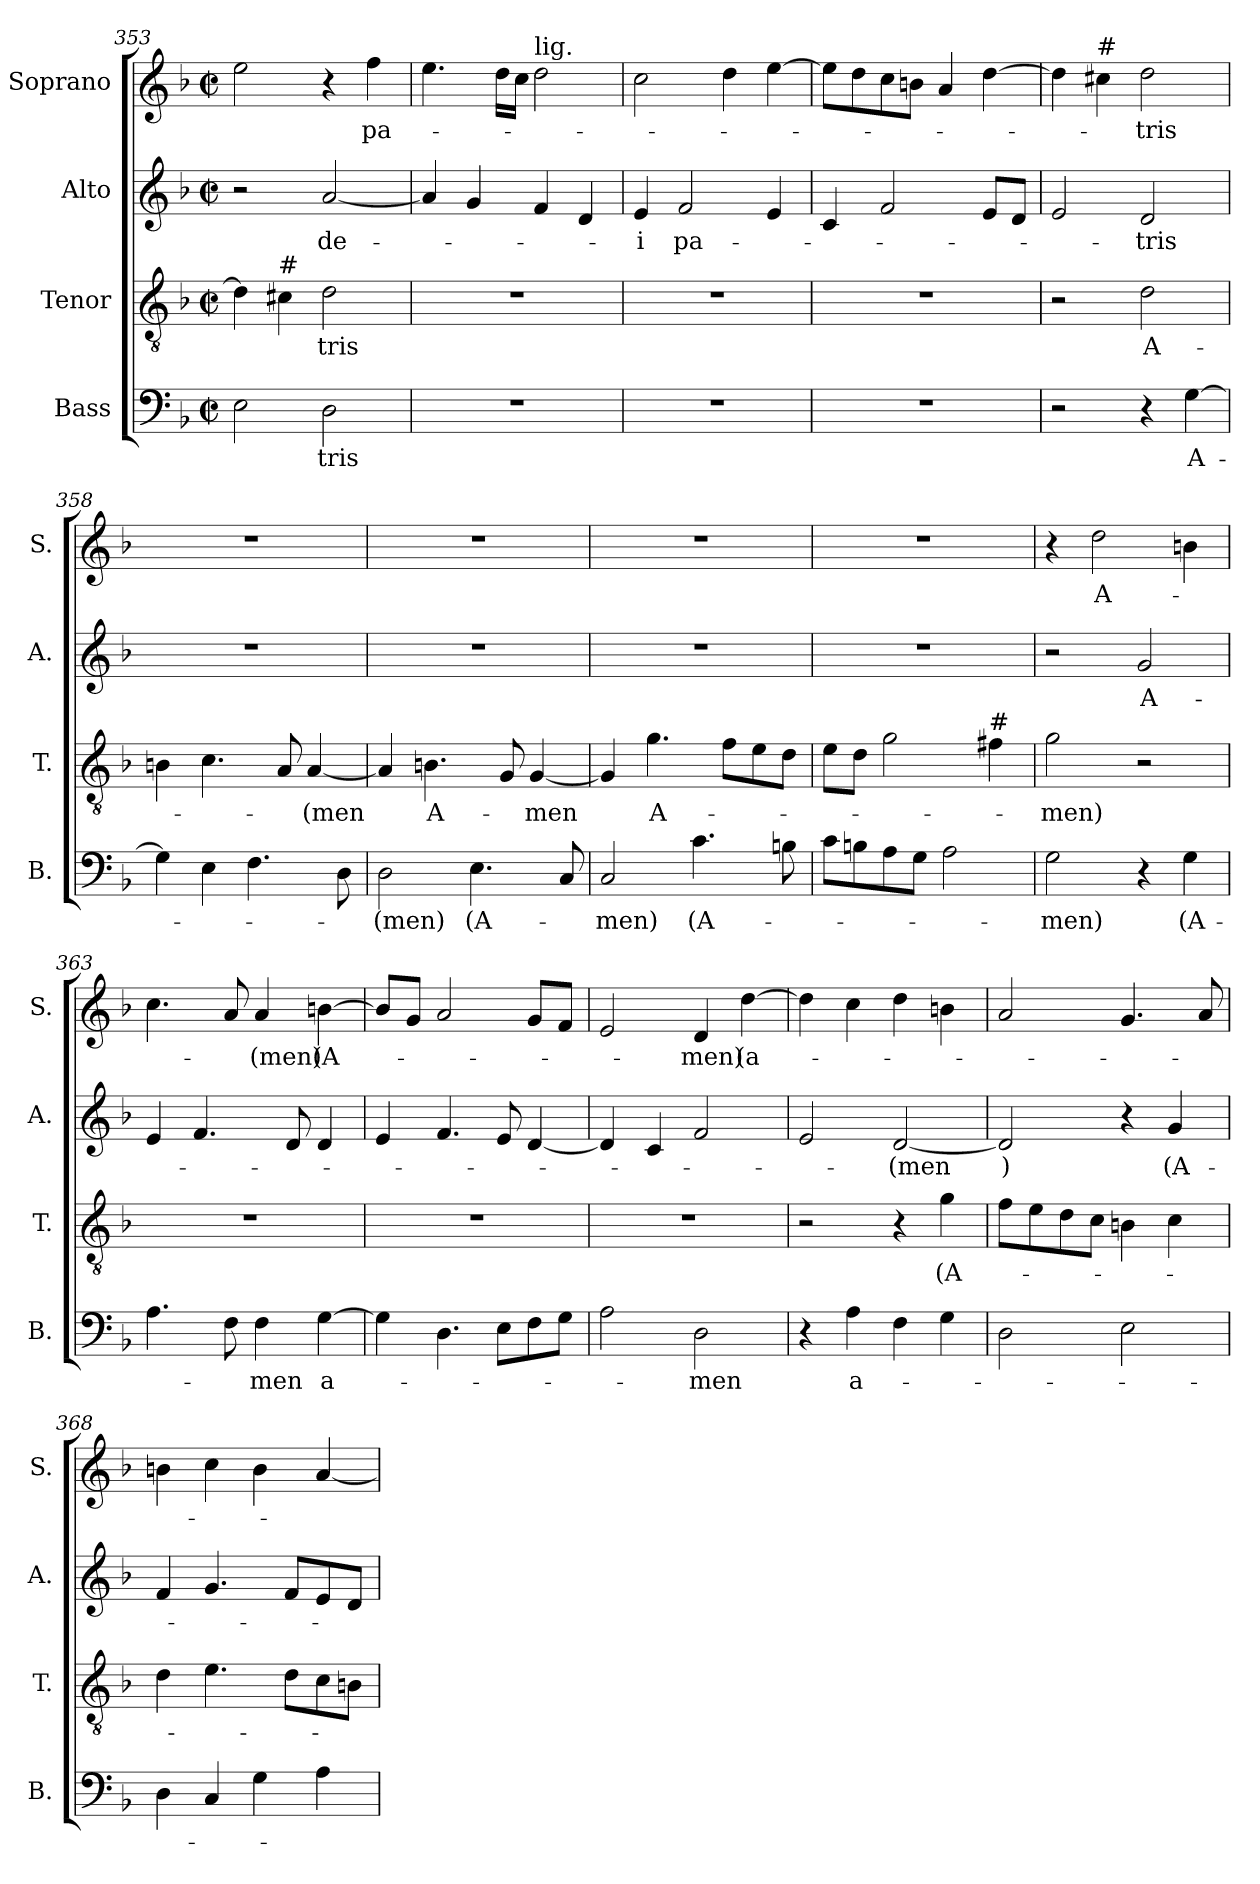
**kern	**text	**kern	**text	**kern	**text	**kern	**text
*part4	*part4	*part3	*part3	*part2	*part2	*part1	*part1
*staff4	*staff4	*staff3	*staff3	*staff2	*staff2	*staff1	*staff1
*I"Bass	*	*I"Tenor	*	*I"Alto	*	*I"Soprano	*
*I'B.	*	*I'T.	*	*I'A.	*	*I'S.	*
*clefF4	*	*clefGv2	*	*clefG2	*	*clefG2	*
*k[b-]	*	*k[b-]	*	*k[b-]	*	*k[b-]	*
*M2/2	*	*M2/2	*	*M2/2	*	*M2/2	*
*met(c|)	*	*met(c|)	*	*met(c|)	*	*met(c|)	*
=353	=353	=353	=353	=353	=353	=353	=353
2E\	.	4d\]	.	2r	.	2ee\	.
!	!	!LO:TX:a:t=#	!	!	!	!	!
.	.	4c#X\	.	.	.	.	.
!	!LO:LY:b	!	!LO:LY:b	!	!LO:LY:b	!	!
2D\	-tris	2d\	-tris	[2a/	de-	4r	.
!	!	!	!	!	!	!	!LO:LY:b
.	.	.	.	.	.	4ff\	pa-
=354	=354	=354	=354	=354	=354	=354	=354
1r	.	1r	.	4a/]	.	4.ee\	.
.	.	.	.	4g/	.	.	.
.	.	.	.	.	.	16dd\LL	.
.	.	.	.	.	.	16cc\JJ	.
!	!	!	!	!	!	!LO:TX:a:t=lig.	!
.	.	.	.	4f/	.	2dd\	.
.	.	.	.	4d/	.	.	.
=355	=355	=355	=355	=355	=355	=355	=355
!	!	!	!	!	!LO:LY:b	!	!
1r	.	1r	.	4e/	-i	2cc\	.
!	!	!	!	!	!LO:LY:b	!	!
.	.	.	.	2f/	pa-	.	.
.	.	.	.	.	.	4dd\	.
.	.	.	.	4e/	.	[4ee\	.
=356	=356	=356	=356	=356	=356	=356	=356
1r	.	1r	.	4c/	.	8ee\L]	.
.	.	.	.	.	.	8dd\	.
.	.	.	.	2f/	.	8cc\	.
.	.	.	.	.	.	8bn\J	.
.	.	.	.	.	.	4a/	.
.	.	.	.	8e/L	.	[4dd\	.
.	.	.	.	8d/J	.	.	.
=357	=357	=357	=357	=357	=357	=357	=357
2r	.	2r	.	2e/	.	4dd\]	.
!	!	!	!	!	!	!LO:TX:a:t=#	!
.	.	.	.	.	.	4cc#X\	.
!	!	!	!LO:LY:b	!	!LO:LY:b	!	!LO:LY:b
4r	.	2d\	A-	2d/	-tris	2dd\	-tris
!	!LO:LY:b	!	!	!	!	!	!
[4G\	A-	.	.	.	.	.	.
=358	=358	=358	=358	=358	=358	=358	=358
4G\]	.	4Bn\	.	1r	.	1r	.
4E\	.	4.c\	.	.	.	.	.
4.F\	.	.	.	.	.	.	.
.	.	8A/	.	.	.	.	.
!	!	!	!LO:LY:b	!	!	!	!
.	.	[4A/	-(men	.	.	.	.
8D\	.	.	.	.	.	.	.
=359	=359	=359	=359	=359	=359	=359	=359
!	!LO:LY:b	!	!	!	!	!	!
2D\	-(men)	4A/]	.	1r	.	1r	.
!	!	!	!LO:LY:b	!	!	!	!
.	.	4.Bn\	A-	.	.	.	.
!	!LO:LY:b	!	!	!	!	!	!
4.E\	(A-	.	.	.	.	.	.
.	.	8G/	.	.	.	.	.
!	!	!	!LO:LY:b	!	!	!	!
.	.	[4G/	-men	.	.	.	.
8C/	.	.	.	.	.	.	.
=360	=360	=360	=360	=360	=360	=360	=360
!	!LO:LY:b	!	!	!	!	!	!
2C/	-men)	4G/]	.	1r	.	1r	.
!	!	!	!LO:LY:b	!	!	!	!
.	.	4.g\	A-	.	.	.	.
!	!LO:LY:b	!	!	!	!	!	!
4.c\	(A-	.	.	.	.	.	.
.	.	8f\L	.	.	.	.	.
.	.	8e\	.	.	.	.	.
8Bn\	.	8d\J	.	.	.	.	.
=361	=361	=361	=361	=361	=361	=361	=361
8c\L	.	8e\L	.	1r	.	1r	.
8Bn\	.	8d\J	.	.	.	.	.
8A\	.	2g\	.	.	.	.	.
8G\J	.	.	.	.	.	.	.
2A\	.	.	.	.	.	.	.
!	!	!LO:TX:a:t=#	!	!	!	!	!
.	.	4f#X\	.	.	.	.	.
=362	=362	=362	=362	=362	=362	=362	=362
!	!LO:LY:b	!	!LO:LY:b	!	!	!	!
2G\	-men)	2g\	men)	2r	.	4r	.
!	!	!	!	!	!	!	!LO:LY:b
.	.	.	.	.	.	2dd\	A-
!	!	!	!	!	!LO:LY:b	!	!
4r	.	2r	.	2g/	A-	.	.
!	!LO:LY:b	!	!	!	!	!	!
4G\	(A-	.	.	.	.	4bn\	.
=363	=363	=363	=363	=363	=363	=363	=363
4.A\	.	1r	.	4e/	.	4.cc\	.
.	.	.	.	4.f/	.	.	.
8F\	.	.	.	.	.	8a/	.
!	!LO:LY:b	!	!	!	!	!	!LO:LY:b
4F\	-men	.	.	.	.	4a/	(men)
.	.	.	.	8d/	.	.	.
!	!LO:LY:b	!	!	!	!	!	!LO:LY:b
[4G\	a-	.	.	4d/	.	[4bn\	(A-
=364	=364	=364	=364	=364	=364	=364	=364
4G\]	.	1r	.	4e/	.	8b/L]	.
.	.	.	.	.	.	8g/J	.
4.D\	.	.	.	4.f/	.	2a/	.
8E\L	.	.	.	8e/	.	.	.
8F\	.	.	.	[4d/	.	8g/L	.
8G\J	.	.	.	.	.	8f/J	.
=365	=365	=365	=365	=365	=365	=365	=365
2A\	.	1r	.	4d/]	.	2e/	.
.	.	.	.	4c/	.	.	.
!	!LO:LY:b	!	!	!	!	!	!LO:LY:b
2D\	-men	.	.	2f/	.	4d/	-men)
!	!	!	!	!	!	!	!LO:LY:b
.	.	.	.	.	.	[4dd\	(a-
=366	=366	=366	=366	=366	=366	=366	=366
4r	.	2r	.	2e/	.	4dd\]	.
!	!LO:LY:b	!	!	!	!	!	!
4A\	a-	.	.	.	.	4cc\	.
!	!	!	!	!	!LO:LY:b	!	!
4F\	.	4r	.	[2d/	-(men	4dd\	.
!	!	!	!LO:LY:b	!	!	!	!
4G\	.	4g\	(A-	.	.	4bn\	.
=367	=367	=367	=367	=367	=367	=367	=367
!	!	!	!	!	!LO:LY:b	!	!
2D\	.	8f\L	.	2d/]	)	2a/	.
.	.	8e\	.	.	.	.	.
.	.	8d\	.	.	.	.	.
.	.	8c\J	.	.	.	.	.
2E\	.	4Bn\	.	4r	.	4.g/	.
!	!	!	!	!	!LO:LY:b	!	!
.	.	4c\	.	4g/	(A-	.	.
.	.	.	.	.	.	8a/	.
=368	=368	=368	=368	=368	=368	=368	=368
4D\	.	4d\	.	4f/	.	4bn\	.
4C/	.	4.e\	.	4.g/	.	4cc\	.
4G\	.	.	.	.	.	4b\	.
.	.	8d\L	.	8f/L	.	.	.
4A\	.	8c\	.	8e/	.	[4a/	.
.	.	8Bn\J	.	8d/J	.	.	.
=	=	=	=	=	=	=	=
*-	*-	*-	*-	*-	*-	*-	*-
